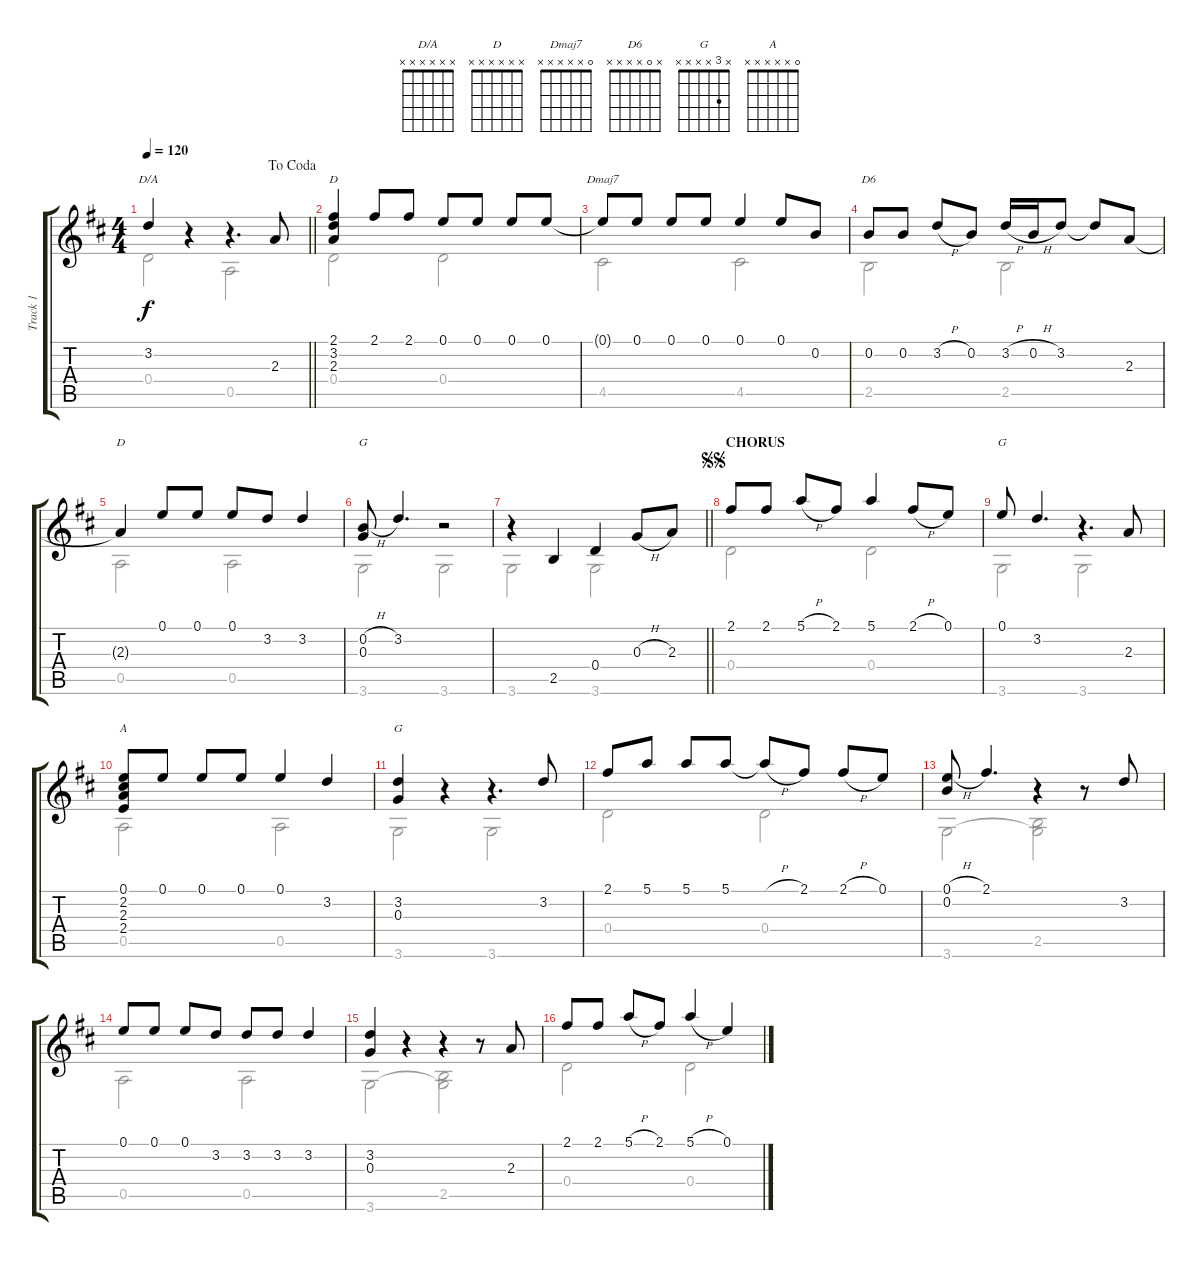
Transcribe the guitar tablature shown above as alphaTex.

\track ("Track 1" "Track 1") {instrument acousticguitarsteel}
\staff {score tabs}
\tuning (E4 B3 G3 D3 A2 E2) {hide}
\chord ("D/A" x x x x x x)
\chord ("D" 2 x x x x x)
\chord ("Dmaj7" 0 x x x x x)
\chord ("D6" x 0 x x x x)
\chord ("D" x x x x x x)
\chord ("G" x 0 x x x x)
\chord ("G" 0 x x x x x)
\chord ("A" 0 x x x x x)
\chord ("G" x 3 x x x x)
\voice
\ts (4 4)
\jump dacoda
\tempo 120
\clef g2
\barLineRight lightlight
\ks d
3.2.4{ch "D/A" dy f} r.4 r.4{d} 2.3.8 |
(2.1 3.2 2.3).4{ch "D"} 2.1.8 2.1.8 0.1.8 0.1.8 0.1.8 0.1.8 |
0.1{t}.8{ch "Dmaj7"} 0.1.8 0.1.8 0.1.8 0.1.4 0.1.8 0.2.8 |
0.2.8{ch "D6"} 0.2.8 3.2{h}.8 0.2.8 3.2{h}.16 0.2{h}.16 3.2.8 3.2{t}.8 2.3.8 |
2.3{t}.4{ch "D"} 0.1.8 0.1.8 0.1.8 3.2.8 3.2.4 |
(0.2{h} 0.3).8{ch "G"} 3.2.4{d} r.2 |
\barLineRight lightlight
r.4 2.5.4 0.4.4 0.3{h}.8 2.3.8 |
\section ("" "CHORUS")
\jump segnosegno
2.1.8 2.1.8 5.1{h}.8 2.1.8 5.1.4 2.1{h}.8 0.1.8 |
0.1.8{ch "G"} 3.2.4{d} r.4{d} 2.3.8 |
(0.1 2.2 2.3 2.4).8{ch "A"} 0.1.8 0.1.8 0.1.8 0.1.4 3.2.4 |
(3.2 0.3).4{ch "G"} r.4 r.4{d} 3.2.8 |
2.1.8 5.1.8 5.1.8 5.1.8 5.1{h t}.8 2.1.8 2.1{h}.8 0.1.8 |
(0.1{h} 0.2).8 2.1.4{d} r.4 r.8 3.2.8 |
0.1.8 0.1.8 0.1.8 3.2.8 3.2.8 3.2.8 3.2.4 |
(3.2 0.3).4 r.4 r.4 r.8 2.3.8 |
2.1.8 2.1.8 5.1{h}.8 2.1.8 5.1{h}.4 0.1.4
\voice
\clef g2
\ottava regular
\simile none
\barLineRight lightlight
\ks d
0.4.2{dy f} 0.5.2 |
0.4.2 0.4.2 |
4.5.2 4.5.2 |
2.5.2 2.5.2 |
0.5.2 0.5.2 |
3.6.2 3.6.2 |
\barLineRight lightlight
3.6.2 3.6.2 |
0.4.2 0.4.2 |
3.6.2 3.6.2 |
0.5.2 0.5.2 |
3.6.2 3.6.2 |
0.4.2 0.4.2 |
3.6.2 (2.5 3.6{t}).2 |
0.5.2 0.5.2 |
3.6.2 (2.5 3.6{t}).2 |
0.4.2 0.4.2
